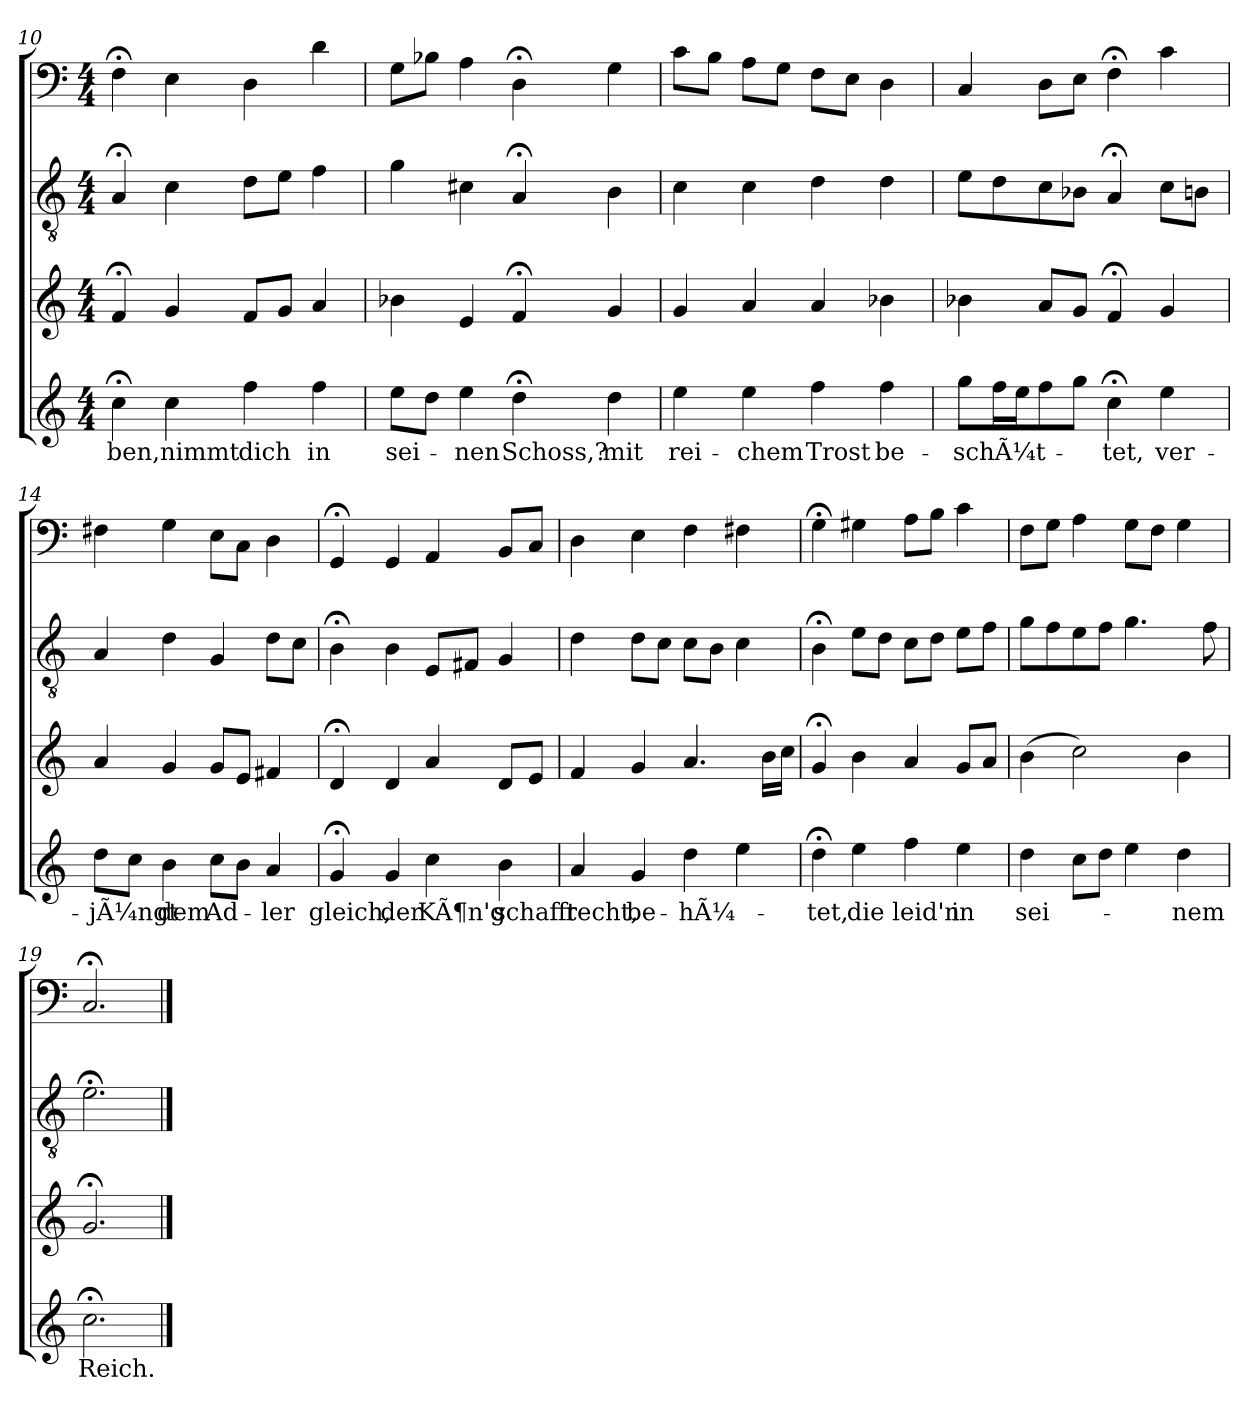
**kern	**text	**kern	**kern	**kern
*part4	*part4	*part3	*part2	*part1
*staff4	*staff4	*staff3	*staff2	*staff1
*clefG2	*	*clefG2	*clefGv2	*clefF4
*k[]	*	*k[]	*k[]	*k[]
*C:	*	*C:	*C:	*C:
*M4/4	*	*M4/4	*M4/4	*M4/4
=10	=10	=10	=10	=10
4cc;<	-ben,	4f;<	4A;<	4F;<
4cc	nimmt	4g	4c	4E
4ff	dich	8fL	8dL	4D
.	.	8gJ	8eJ	.
4ff	in	4a	4f	4d
=11	=11	=11	=11	=11
8eeL	sei-	4b-X	4g	8GL
8ddJ	.	.	.	8B-XJ
4ee	-nen	4e	4c#X	4A
4dd;<	Schoss,?	4f;<	4A;<	4D;<
4dd	mit	4g	4B	4G
=12	=12	=12	=12	=12
4ee	rei-	4g	4c	8cL
.	.	.	.	8BJ
4ee	-chem	4a	4c	8AL
.	.	.	.	8GJ
4ff	Trost	4a	4d	8FL
.	.	.	.	8EJ
4ff	be-	4b-X	4d	4D
=13	=13	=13	=13	=13
8ggL	-schÃ¼t-	4b-X	8eL	4C
16ffL	.	.	8d	.
16eeJ	.	.	.	.
8ff	.	8aL	8c	8DL
8ggJ	.	8gJ	8B-XJ	8EJ
4cc;<	-tet,	4f;<	4A;<	4F;<
4ee	ver-	4g	8cL	4c
.	.	.	8BnJ	.
=14	=14	=14	=14	=14
8ddL	-jÃ¼ngt	4a	4A	4F#X
8ccJ	.	.	.	.
4b	dem	4g	4d	4G
8ccL	Ad-	8gL	4G	8EL
8bJ	.	8eJ	.	8CJ
4a	-ler	4f#X	8dL	4D
.	.	.	8cJ	.
=15	=15	=15	=15	=15
4g;<	gleich,	4d;<	4B;<	4GG;<
4g	der	4d	4B	4GG
4cc	KÃ¶n'g	4a	8EL	4AA
.	.	.	8F#XJ	.
4b	schafft	8dL	4G	8BBL
.	.	8eJ	.	8CJ
=16	=16	=16	=16	=16
4a	recht,	4f	4d	4D
4g	be-	4g	8dL	4E
.	.	.	8cJ	.
4dd	-hÃ¼-	4.a	8cL	4F
.	.	.	8BJ	.
4ee	.	.	4c	4F#X
.	.	16bLL	.	.
.	.	16ccJJ	.	.
=17	=17	=17	=17	=17
4dd;<	-tet,	4g;<	4B;<	4G;<
4ee	die	4b	8eL	4G#X
.	.	.	8dJ	.
4ff	leid'n	4a	8cL	8AL
.	.	.	8dJ	8BJ
4ee	in	8gL	8eL	4c
.	.	8aJ	8fJ	.
=18	=18	=18	=18	=18
4dd	sei-	(4b	8gL	8FL
.	.	.	8f	8GJ
8ccL	.	2cc)	8e	4A
8ddJ	.	.	8fJ	.
4ee	.	.	4.g	8GL
.	.	.	.	8FJ
4dd	-nem	4b	.	4G
.	.	.	8f	.
=19	=19	=19	=19	=19
2.cc;<	Reich.	2.g;<	2.e;<	2.C;<
==	==	==	==	==
*-	*-	*-	*-	*-
